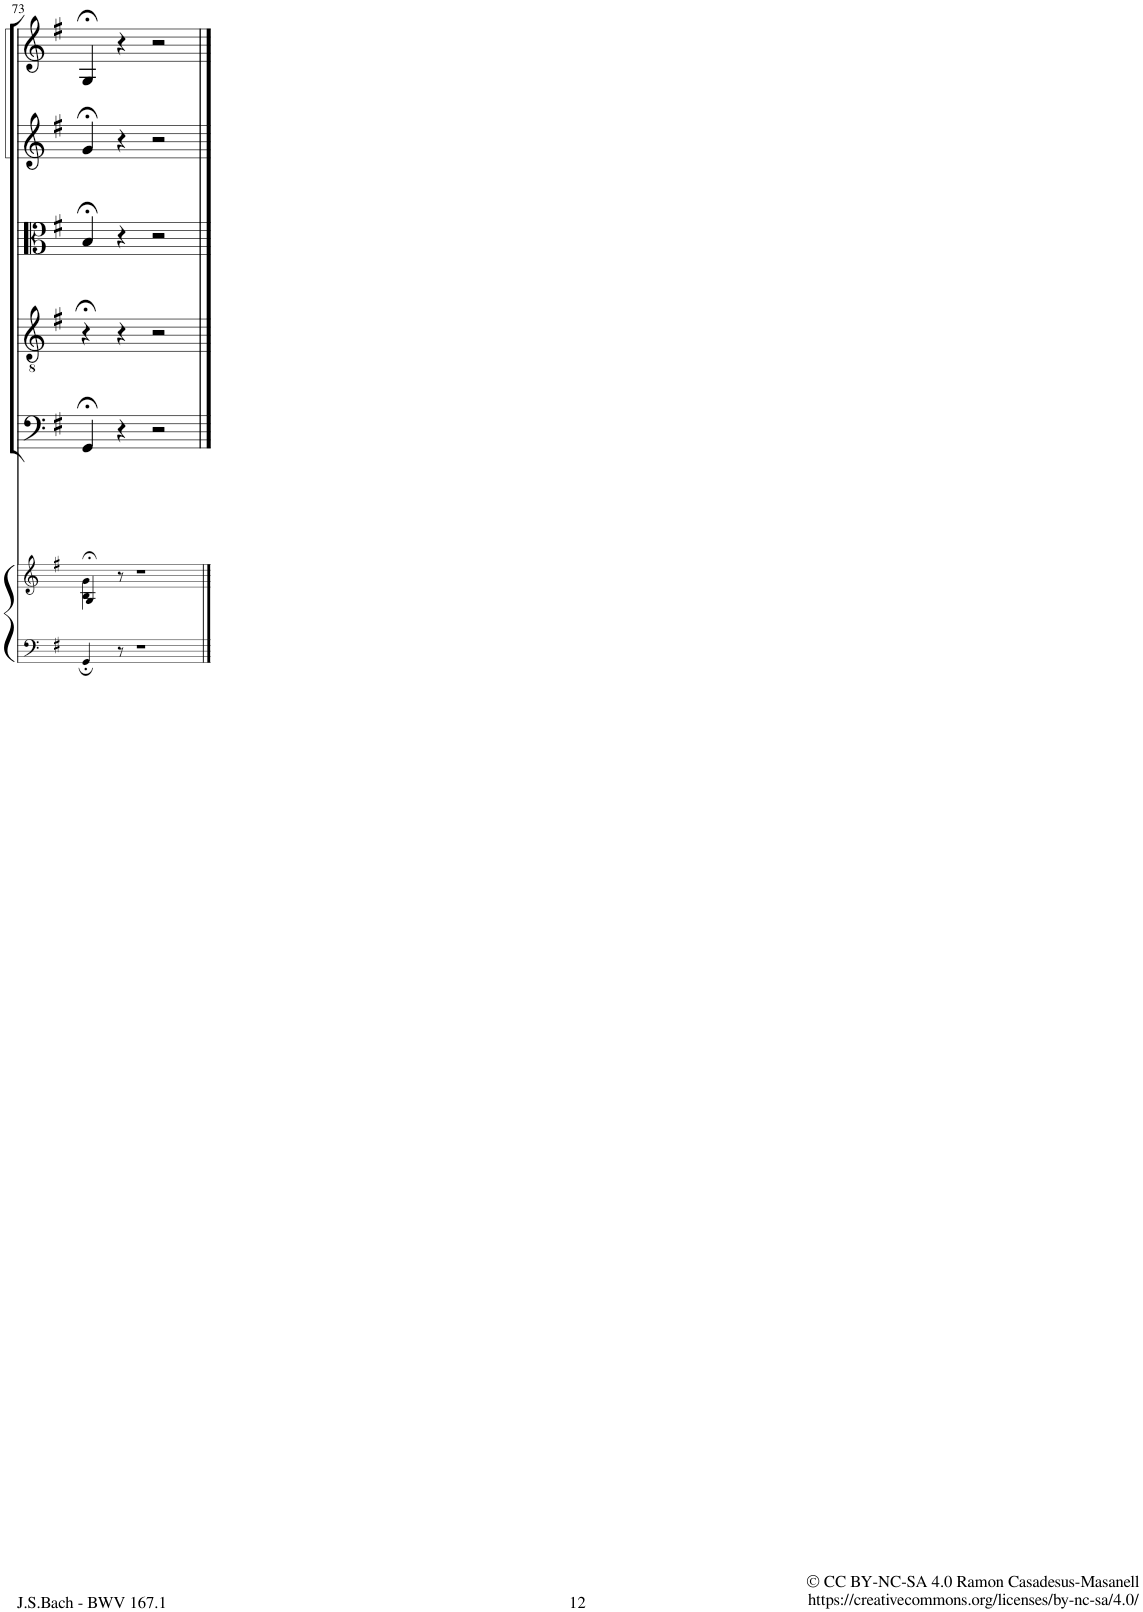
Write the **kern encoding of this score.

**kern	**kern	**kern	**kern	**kern	**kern	**kern
*part6	*part6	*part5	*part4	*part3	*part2	*part1
*staff7	*staff6	*staff5	*staff4	*staff3	*staff2	*staff1
*I"Piano reduction	*	*I"Continuo	*I"Tenore	*I"Viola	*I"Violino II	*I"Violino I
*I'Pno	*	*	*	*	*	*
!!LO:PB:g=z
*clefF4	*clefG2	*clefF4	*clefGv2	*clefC3	*clefG2	*clefG2
*k[f#]	*k[f#]	*k[f#]	*k[f#]	*k[f#]	*k[f#]	*k[f#]
*M12/8	*M12/8	*M12/8	*M12/8	*M12/8	*M12/8	*M12/8
=73	=73	=73	=73	=73	=73	=73
*	*^	*	*	*	*	*
4.GG;/	4.G;</	4.B\ 4.g\	4.GG;</	4.r;<	4.B;</	4.g;</	4.G;</
8r	8r	1ryy	4.r	4.r	4.r	4.r	4.r
1r	1r	.	.	.	.	.	.
.	.	.	2.r	2.r	2.r	2.r	2.r
.	.	8ryy	.	.	.	.	.
*	*v	*v	*	*	*	*	*
==	==	==	==	==	==	==
*-	*-	*-	*-	*-	*-	*-
